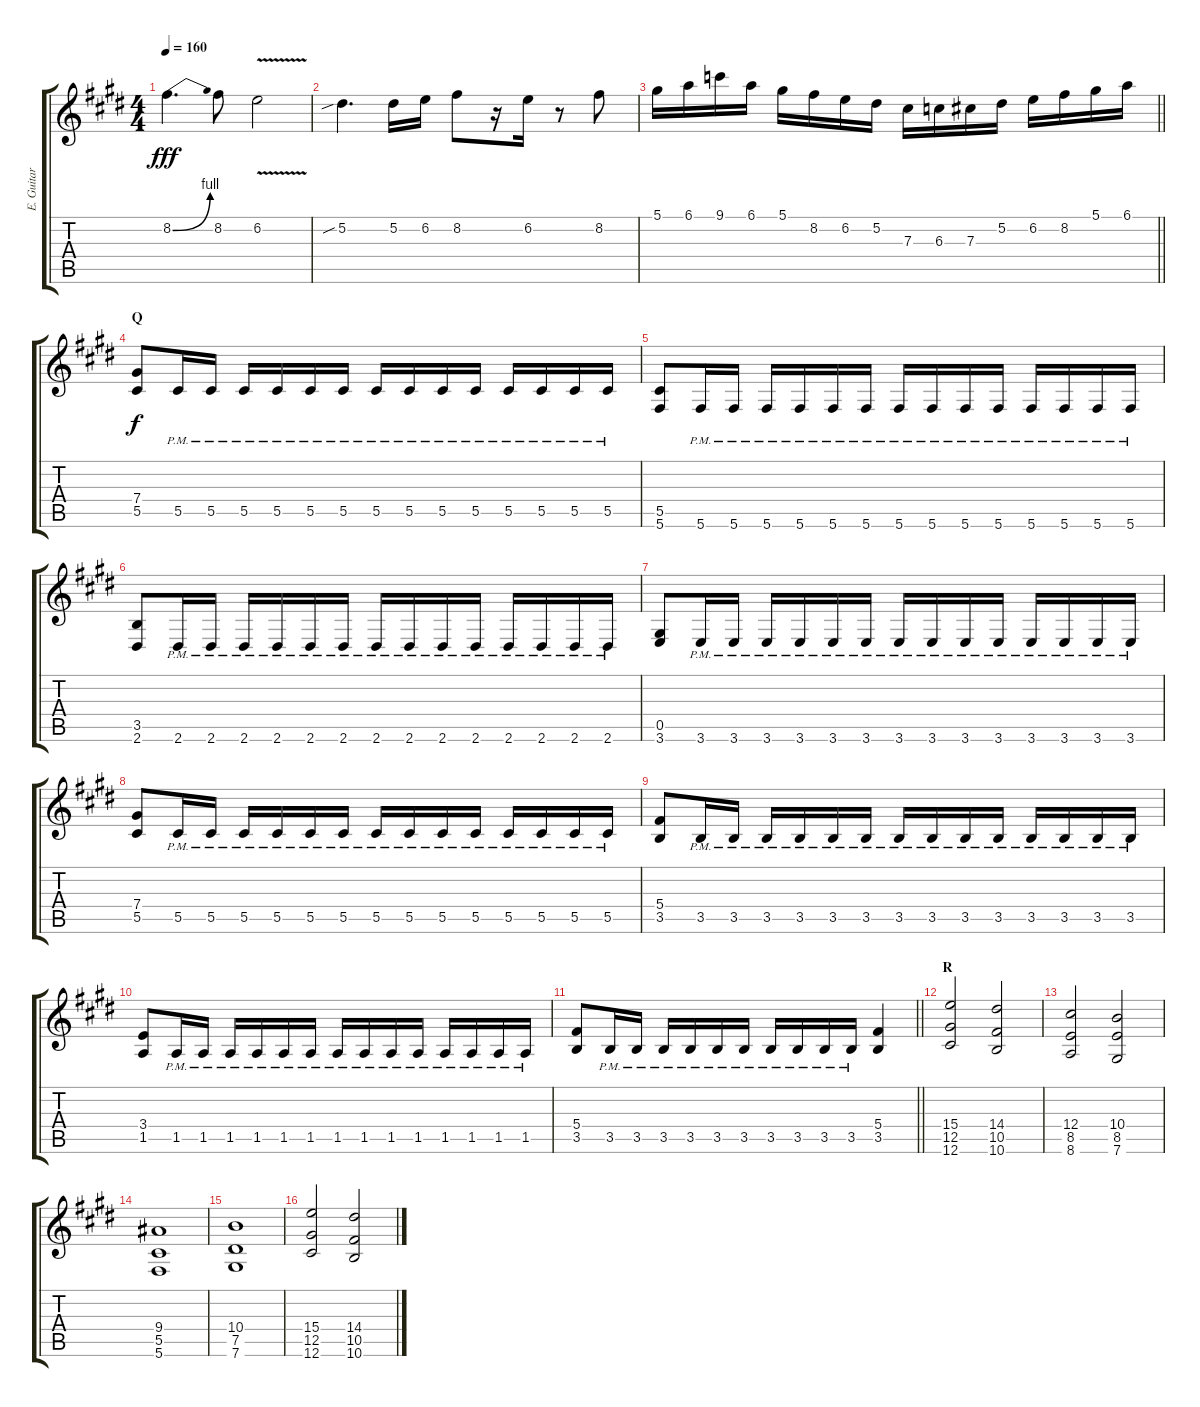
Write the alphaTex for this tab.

\track ("E. Guitar II" "E. Guitar ") {instrument overdrivenguitar}
\staff {score tabs}
\tuning (Eb4 Bb3 Gb3 Db3 Ab2 Db2) {hide}
\ts (4 4)
\tempo 160
\clef g2
\ks e
8.2{be (bend 0 0 60 4)}.4{d dy fff} 8.2.8 6.2{v}.2 |
5.2{sib}.4{d} 5.2.16 6.2.16 8.2.8 r.16 6.2.16 r.8 8.2.8 |
\barLineRight lightlight
5.1.16 6.1.16 9.1.16 6.1.16 5.1.16 8.2.16 6.2.16 5.2.16 7.3.16 6.3.16 7.3.16 5.2.16 6.2.16 8.2.16 5.1.16 6.1.16 |
\section ("" "Q")
(7.4 5.5).8{dy f} 5.5{pm}.16 5.5{pm}.16 5.5{pm}.16 5.5{pm}.16 5.5{pm}.16 5.5{pm}.16 5.5{pm}.16 5.5{pm}.16 5.5{pm}.16 5.5{pm}.16 5.5{pm}.16 5.5{pm}.16 5.5{pm}.16 5.5{pm}.16 |
(5.5 5.6).8 5.6{pm}.16 5.6{pm}.16 5.6{pm}.16 5.6{pm}.16 5.6{pm}.16 5.6{pm}.16 5.6{pm}.16 5.6{pm}.16 5.6{pm}.16 5.6{pm}.16 5.6{pm}.16 5.6{pm}.16 5.6{pm}.16 5.6{pm}.16 |
(3.5 2.6).8 2.6{pm}.16 2.6{pm}.16 2.6{pm}.16 2.6{pm}.16 2.6{pm}.16 2.6{pm}.16 2.6{pm}.16 2.6{pm}.16 2.6{pm}.16 2.6{pm}.16 2.6{pm}.16 2.6{pm}.16 2.6{pm}.16 2.6{pm}.16 |
(0.5 3.6).8 3.6{pm}.16 3.6{pm}.16 3.6{pm}.16 3.6{pm}.16 3.6{pm}.16 3.6{pm}.16 3.6{pm}.16 3.6{pm}.16 3.6{pm}.16 3.6{pm}.16 3.6{pm}.16 3.6{pm}.16 3.6{pm}.16 3.6{pm}.16 |
(7.4 5.5).8 5.5{pm}.16 5.5{pm}.16 5.5{pm}.16 5.5{pm}.16 5.5{pm}.16 5.5{pm}.16 5.5{pm}.16 5.5{pm}.16 5.5{pm}.16 5.5{pm}.16 5.5{pm}.16 5.5{pm}.16 5.5{pm}.16 5.5{pm}.16 |
(5.4 3.5).8 3.5{pm}.16 3.5{pm}.16 3.5{pm}.16 3.5{pm}.16 3.5{pm}.16 3.5{pm}.16 3.5{pm}.16 3.5{pm}.16 3.5{pm}.16 3.5{pm}.16 3.5{pm}.16 3.5{pm}.16 3.5{pm}.16 3.5{pm}.16 |
(3.4 1.5).8 1.5{pm}.16 1.5{pm}.16 1.5{pm}.16 1.5{pm}.16 1.5{pm}.16 1.5{pm}.16 1.5{pm}.16 1.5{pm}.16 1.5{pm}.16 1.5{pm}.16 1.5{pm}.16 1.5{pm}.16 1.5{pm}.16 1.5{pm}.16 |
\barLineRight lightlight
(5.4 3.5).8 3.5{pm}.16 3.5{pm}.16 3.5{pm}.16 3.5{pm}.16 3.5{pm}.16 3.5{pm}.16 3.5{pm}.16 3.5{pm}.16 3.5{pm}.16 3.5{pm}.16 (5.4 3.5).4 |
\section ("" "R")
(15.4 12.5 12.6).2 (14.4 10.5 10.6).2 |
(12.4 8.5 8.6).2 (10.4 8.5 7.6).2 |
(9.4 5.5 5.6).1 |
(10.4 7.5 7.6).1 |
(15.4 12.5 12.6).2 (14.4 10.5 10.6).2
